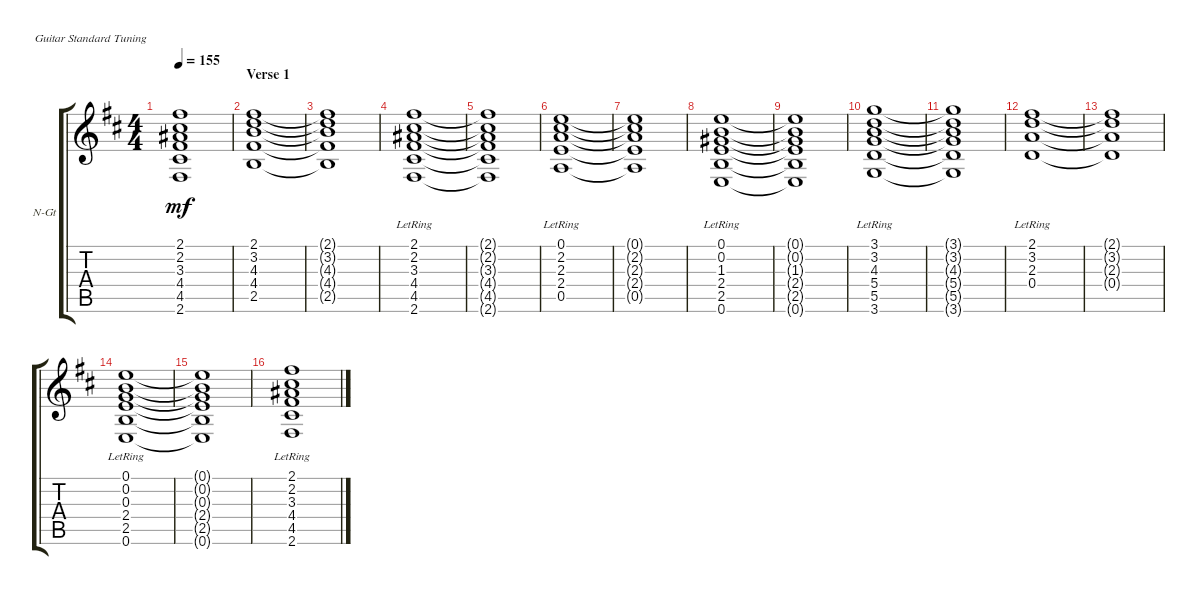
\defaultSystemsLayout 4
\bracketExtendMode groupsimilarinstruments
\firstSystemTrackNameOrientation horizontal
\otherSystemsTrackNameOrientation horizontal
\track ("Background" "N-Gt") {instrument acousticguitarsteel}
\staff {score tabs}
\tuning (E4 B3 G3 D3 A2 E2)
\ts (4 4)
\tempo 155
\clef g2
\ks bminor
(2.6{t} 4.5{t} 4.4{t} 3.3{t} 2.2{t} 2.1{t}).1{dy mf} |
\section ("" "Verse 1")
(2.5 4.4 4.3 2.1 3.2).1 |
(2.5{t} 4.4{t} 4.3{t} 2.1{t} 3.2{t}).1 |
(2.6{lr} 4.5{lr} 4.4{lr} 3.3{lr} 2.2{lr} 2.1{lr}).1 |
(2.6{t} 4.5{t} 4.4{t} 3.3{t} 2.2{t} 2.1{t}).1 |
(0.5{lr} 2.4{lr} 2.3{lr} 2.2{lr} 0.1{lr}).1 |
(0.5{t} 2.4{t} 2.3{t} 2.2{t} 0.1{t}).1 |
(0.6{lr} 2.5{lr} 2.4{lr} 1.3{lr} 0.2{lr} 0.1{lr}).1 |
(0.6{t} 2.5{t} 2.4{t} 1.3{t} 0.2{t} 0.1{t}).1 |
(3.6{lr} 5.4{lr} 5.5{lr} 4.3{lr} 3.2{lr} 3.1{lr}).1 |
(3.6{t} 5.4{t} 5.5{t} 4.3{t} 3.2{t} 3.1{t}).1 |
(0.4{lr} 2.3{lr} 3.2{lr} 2.1{lr}).1 |
(0.4{t} 2.3{t} 3.2{t} 2.1{t}).1 |
(0.6{lr} 2.5{lr} 2.4{lr} 0.3{lr} 0.2{lr} 0.1{lr}).1 |
(0.6{t} 2.5{t} 2.4{t} 0.3{t} 0.2{t} 0.1{t}).1 |
(2.6{lr} 4.5{lr} 4.4{lr} 3.3{lr} 2.2{lr} 2.1{lr}).1
